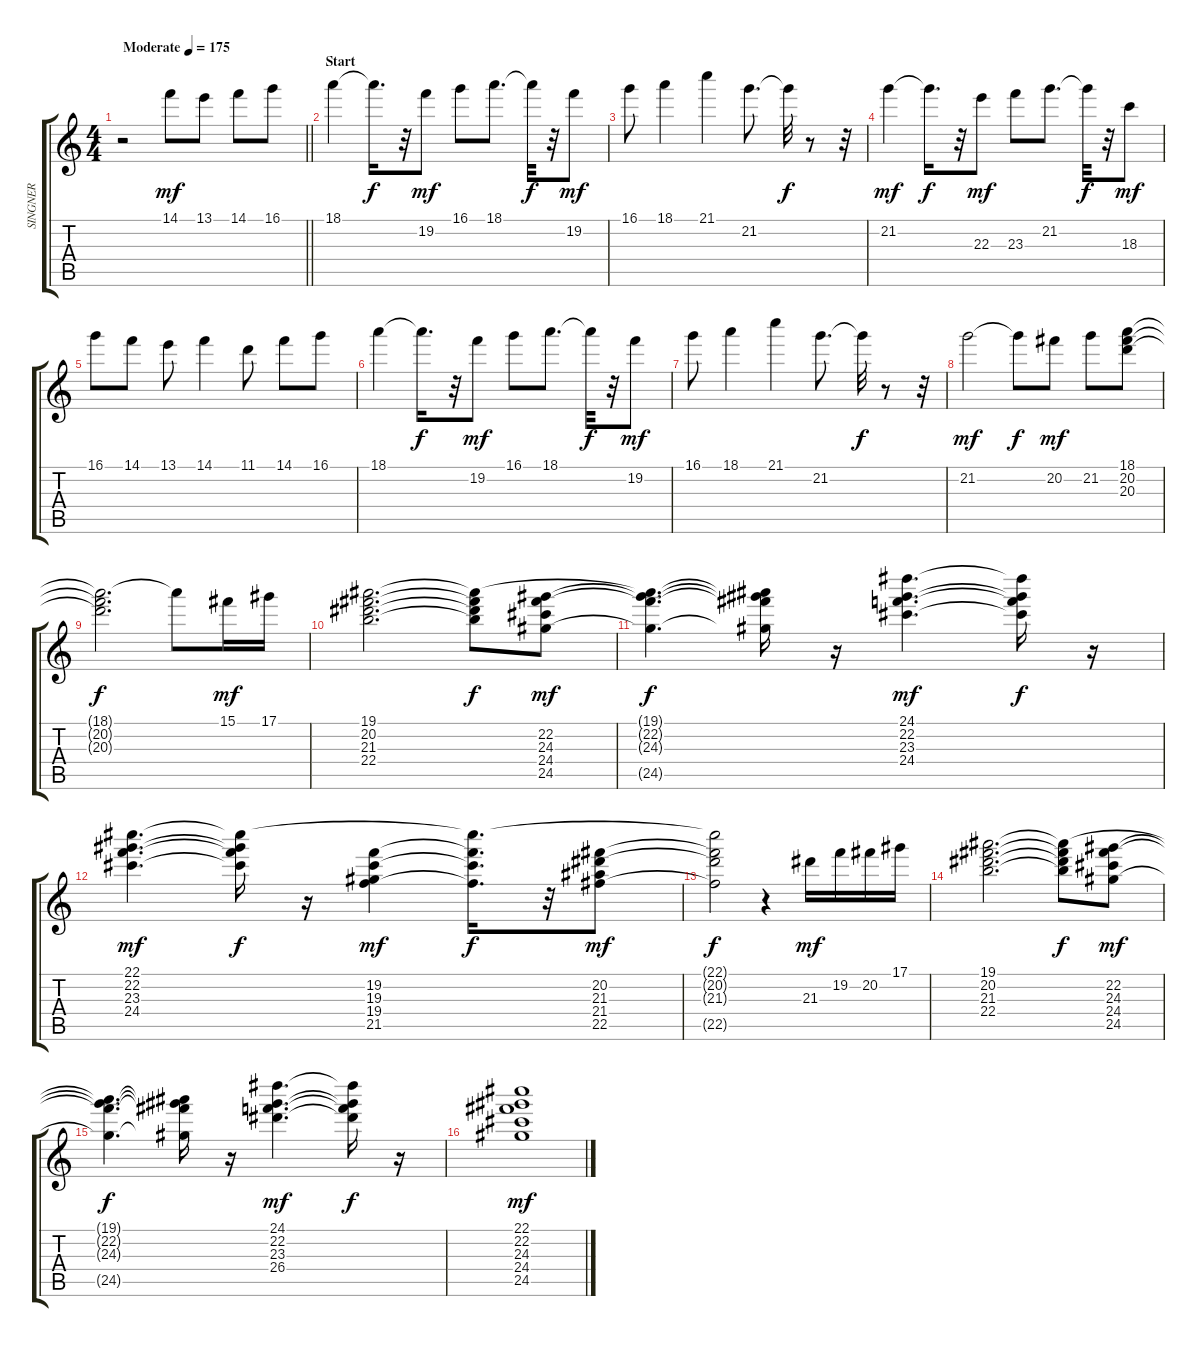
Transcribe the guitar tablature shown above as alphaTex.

\track ("SINGNER" "SINGNER") {instrument acousticguitarnylon}
\staff {score tabs}
\tuning (Eb4 Bb3 Gb3 Db3 Ab2 Eb2) {hide}
\ts (4 4)
\tempo (175 "Moderate")
\clef g2
\barLineRight lightlight
\ks c
r.2{dy mf instrument acousticguitarnylon} 14.1.8 13.1.8 14.1.8 16.1.8 |
\section ("" "Start")
18.1.4 18.1{t}.16{d dy f} r.32 19.2.8{dy mf} 16.1.8 18.1.8{d} 18.1{t}.32{dy f} r.32 19.2.8{dy mf} |
16.1.8 18.1.4 21.1.4 21.2.8{d} 21.2{t}.32{dy f} r.8 r.32 |
21.2.4{dy mf} 21.2{t}.16{d dy f} r.32 22.3.8{dy mf} 23.3.8 21.2.8{d} 21.2{t}.32{dy f} r.32 18.3.8{dy mf} |
16.1.8 14.1.8 13.1.8 14.1.4 11.1.8 14.1.8 16.1.8 |
18.1.4 18.1{t}.16{d dy f} r.32 19.2.8{dy mf} 16.1.8 18.1.8{d} 18.1{t}.32{dy f} r.32 19.2.8{dy mf} |
16.1.8 18.1.4 21.1.4 21.2.8{d} 21.2{t}.32{dy f} r.8 r.32 |
21.2.2{dy mf} 21.2{t}.8{dy f} 20.2.8{dy mf} 21.2.8 (18.1 20.2 20.3).8 |
(18.1{t} 20.2{t} 20.3{t}).2{d dy f} 18.1{t}.8 15.1.16{dy mf} 17.1.16 |
(19.1 20.2 21.3 22.4).2{d} (19.1{t} 20.2{t} 21.3{t} 22.4{t}).8{dy f} (22.2 24.3 24.4 24.5).8{dy mf} |
(19.1{t} 22.2{t} 24.3{t} 24.5{t}).4{d dy f} (19.1{t} 22.2{t} 24.3{t} 24.5{t}).16 r.16 (24.1 22.2 23.3 24.4).4{d dy mf} (24.1{t} 22.2{t} 23.3{t} 24.4{t}).16{dy f} r.16 |
(22.1 22.2 23.3 24.4).4{d dy mf} (22.1{t} 22.2{t} 23.3{t} 24.4{t}).16{dy f} r.16 (19.2 19.3 19.4 21.5).4{dy mf} (22.1{t} 19.2{t} 19.3{t} 21.5{t}).16{d dy f} r.32 (20.2 21.3 21.4 22.5).8{dy mf} |
(22.1{t} 20.2{t} 21.3{t} 22.5{t}).2{dy f} r.4 21.3.16{dy mf} 19.2.16 20.2.16 17.1.16 |
(19.1 20.2 21.3 22.4).2{d} (19.1{t} 20.2{t} 21.3{t} 22.4{t}).8{dy f} (22.2 24.3 24.4 24.5).8{dy mf} |
(19.1{t} 22.2{t} 24.3{t} 24.5{t}).4{d dy f} (19.1{t} 22.2{t} 24.3{t} 24.5{t}).16 r.16 (24.1 22.2 23.3 26.4).4{d dy mf} (24.1{t} 22.2{t} 23.3{t} 26.4{t}).16{dy f} r.16 |
(22.1 22.2 24.3 24.4 24.5).1{dy mf}
